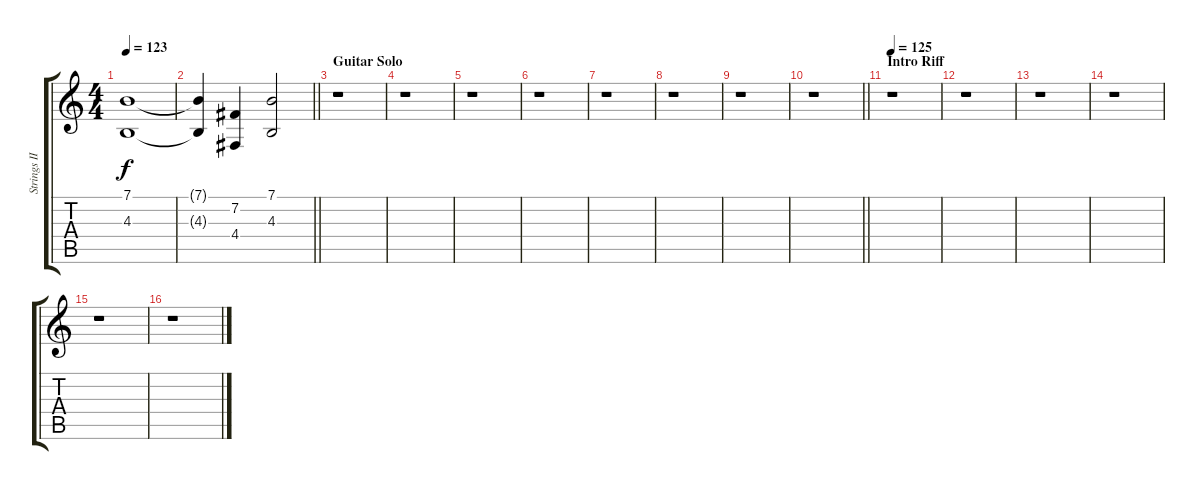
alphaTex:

\track ("Strings III" "Strings II") {instrument stringensemble1}
\staff {score tabs}
\tuning (E4 B3 G3 D3 A2 E2) {hide}
\ts (4 4)
\tempo 123
\clef g2
\ks c
(7.1 4.3).1{dy f} |
\barLineRight lightlight
(7.1{t} 4.3{t}).4 (7.2 4.4).4 (7.1 4.3).2 |
\section ("" "Guitar Solo")
r.1 |
r.1 |
r.1 |
r.1 |
r.1 |
r.1 |
r.1 |
\barLineRight lightlight
r.1 |
\section ("" "Intro Riff")
\tempo 125
r.1 |
r.1 |
r.1 |
r.1 |
r.1 |
r.1
